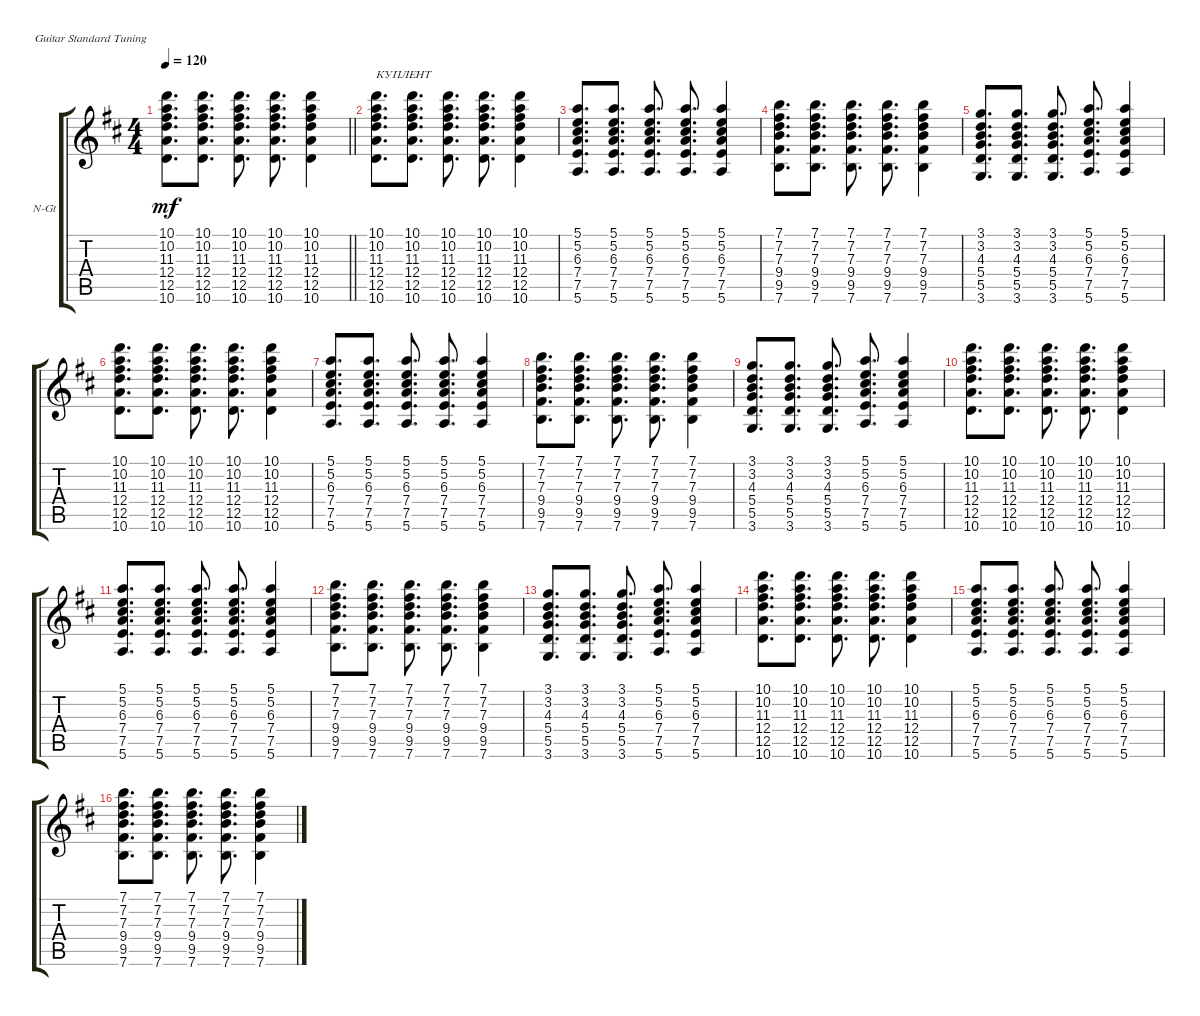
\defaultSystemsLayout 4
\bracketExtendMode groupsimilarinstruments
\firstSystemTrackNameOrientation horizontal
\otherSystemsTrackNameOrientation horizontal
\track ("ЛЕВОЕ УХО" "N-Gt") {instrument acousticguitarsteel}
\staff {score tabs}
\tuning (E4 B3 G3 D3 A2 E2)
\ts (4 4)
\tempo 120
\clef g2
\scale
0.333333
\barLineRight lightlight
\ks d
(12.4 11.3 10.2 10.1 10.6 12.5).8{d dy mf} (12.4 11.3 10.2 10.1 10.6 12.5).8{d} (12.4 11.3 10.2 10.1 10.6 12.5).8{d} (12.4 11.3 10.2 10.1 10.6 12.5).8{d} (12.4 11.3 10.2 10.1 10.6 12.5).4 |
\scale
0.333333 (12.4 11.3 10.2 10.1 10.6 12.5).8{d txt "КУПЛЕНТ"} (12.4 11.3 10.2 10.1 10.6 12.5).8{d} (12.4 11.3 10.2 10.1 10.6 12.5).8{d} (12.4 11.3 10.2 10.1 10.6 12.5).8{d} (12.4 11.3 10.2 10.1 10.6 12.5).4 |
\scale
0.333333 (7.5 7.4 6.3 5.2 5.1 5.6).8{d} (7.5 7.4 6.3 5.2 5.1 5.6).8{d} (7.5 7.4 6.3 5.2 5.1 5.6).8{d} (7.5 7.4 6.3 5.2 5.1 5.6).8{d} (7.5 7.4 6.3 5.2 5.1 5.6).4 |
\scale
0.333333 (9.5 9.4 7.3 7.2 7.1 7.6).8{d} (9.5 9.4 7.3 7.2 7.1 7.6).8{d} (9.5 9.4 7.3 7.2 7.1 7.6).8{d} (9.5 9.4 7.3 7.2 7.1 7.6).8{d} (9.5 9.4 7.3 7.2 7.1 7.6).4 |
\scale
0.333333 (3.6 5.5 5.4 4.3 3.2 3.1).8{d} (3.6 5.5 5.4 4.3 3.2 3.1).8{d} (3.6 5.5 5.4 4.3 3.2 3.1).8{d} (7.5 7.4 6.3 5.2 5.1 5.6).8{d} (7.5 7.4 6.3 5.2 5.1 5.6).4 |
\scale
0.333333 (12.4 11.3 10.2 10.1 10.6 12.5).8{d} (12.4 11.3 10.2 10.1 10.6 12.5).8{d} (12.4 11.3 10.2 10.1 10.6 12.5).8{d} (12.4 11.3 10.2 10.1 10.6 12.5).8{d} (12.4 11.3 10.2 10.1 10.6 12.5).4 |
\scale
0.333333 (7.5 7.4 6.3 5.2 5.1 5.6).8{d} (7.5 7.4 6.3 5.2 5.1 5.6).8{d} (7.5 7.4 6.3 5.2 5.1 5.6).8{d} (7.5 7.4 6.3 5.2 5.1 5.6).8{d} (7.5 7.4 6.3 5.2 5.1 5.6).4 |
\scale
0.333333 (9.5 9.4 7.3 7.2 7.1 7.6).8{d} (9.5 9.4 7.3 7.2 7.1 7.6).8{d} (9.5 9.4 7.3 7.2 7.1 7.6).8{d} (9.5 9.4 7.3 7.2 7.1 7.6).8{d} (9.5 9.4 7.3 7.2 7.1 7.6).4 |
\scale
0.333333 (3.6 5.5 5.4 4.3 3.2 3.1).8{d} (3.6 5.5 5.4 4.3 3.2 3.1).8{d} (3.6 5.5 5.4 4.3 3.2 3.1).8{d} (7.5 7.4 6.3 5.2 5.1 5.6).8{d} (7.5 7.4 6.3 5.2 5.1 5.6).4 |
\scale
0.333333 (12.4 11.3 10.2 10.1 10.6 12.5).8{d} (12.4 11.3 10.2 10.1 10.6 12.5).8{d} (12.4 11.3 10.2 10.1 10.6 12.5).8{d} (12.4 11.3 10.2 10.1 10.6 12.5).8{d} (12.4 11.3 10.2 10.1 10.6 12.5).4 |
\scale
0.333333 (7.5 7.4 6.3 5.2 5.1 5.6).8{d} (7.5 7.4 6.3 5.2 5.1 5.6).8{d} (7.5 7.4 6.3 5.2 5.1 5.6).8{d} (7.5 7.4 6.3 5.2 5.1 5.6).8{d} (7.5 7.4 6.3 5.2 5.1 5.6).4 |
\scale
0.333333 (9.5 9.4 7.3 7.2 7.1 7.6).8{d} (9.5 9.4 7.3 7.2 7.1 7.6).8{d} (9.5 9.4 7.3 7.2 7.1 7.6).8{d} (9.5 9.4 7.3 7.2 7.1 7.6).8{d} (9.5 9.4 7.3 7.2 7.1 7.6).4 |
\scale
0.333333 (3.6 5.5 5.4 4.3 3.2 3.1).8{d} (3.6 5.5 5.4 4.3 3.2 3.1).8{d} (3.6 5.5 5.4 4.3 3.2 3.1).8{d} (7.5 7.4 6.3 5.2 5.1 5.6).8{d} (7.5 7.4 6.3 5.2 5.1 5.6).4 |
\scale
0.333333 (12.4 11.3 10.2 10.1 10.6 12.5).8{d} (12.4 11.3 10.2 10.1 10.6 12.5).8{d} (12.4 11.3 10.2 10.1 10.6 12.5).8{d} (12.4 11.3 10.2 10.1 10.6 12.5).8{d} (12.4 11.3 10.2 10.1 10.6 12.5).4 |
\scale
0.333333 (7.5 7.4 6.3 5.2 5.1 5.6).8{d} (7.5 7.4 6.3 5.2 5.1 5.6).8{d} (7.5 7.4 6.3 5.2 5.1 5.6).8{d} (7.5 7.4 6.3 5.2 5.1 5.6).8{d} (7.5 7.4 6.3 5.2 5.1 5.6).4 |
\scale
0.333333 (9.5 9.4 7.3 7.2 7.1 7.6).8{d} (9.5 9.4 7.3 7.2 7.1 7.6).8{d} (9.5 9.4 7.3 7.2 7.1 7.6).8{d} (9.5 9.4 7.3 7.2 7.1 7.6).8{d} (9.5 9.4 7.3 7.2 7.1 7.6).4
